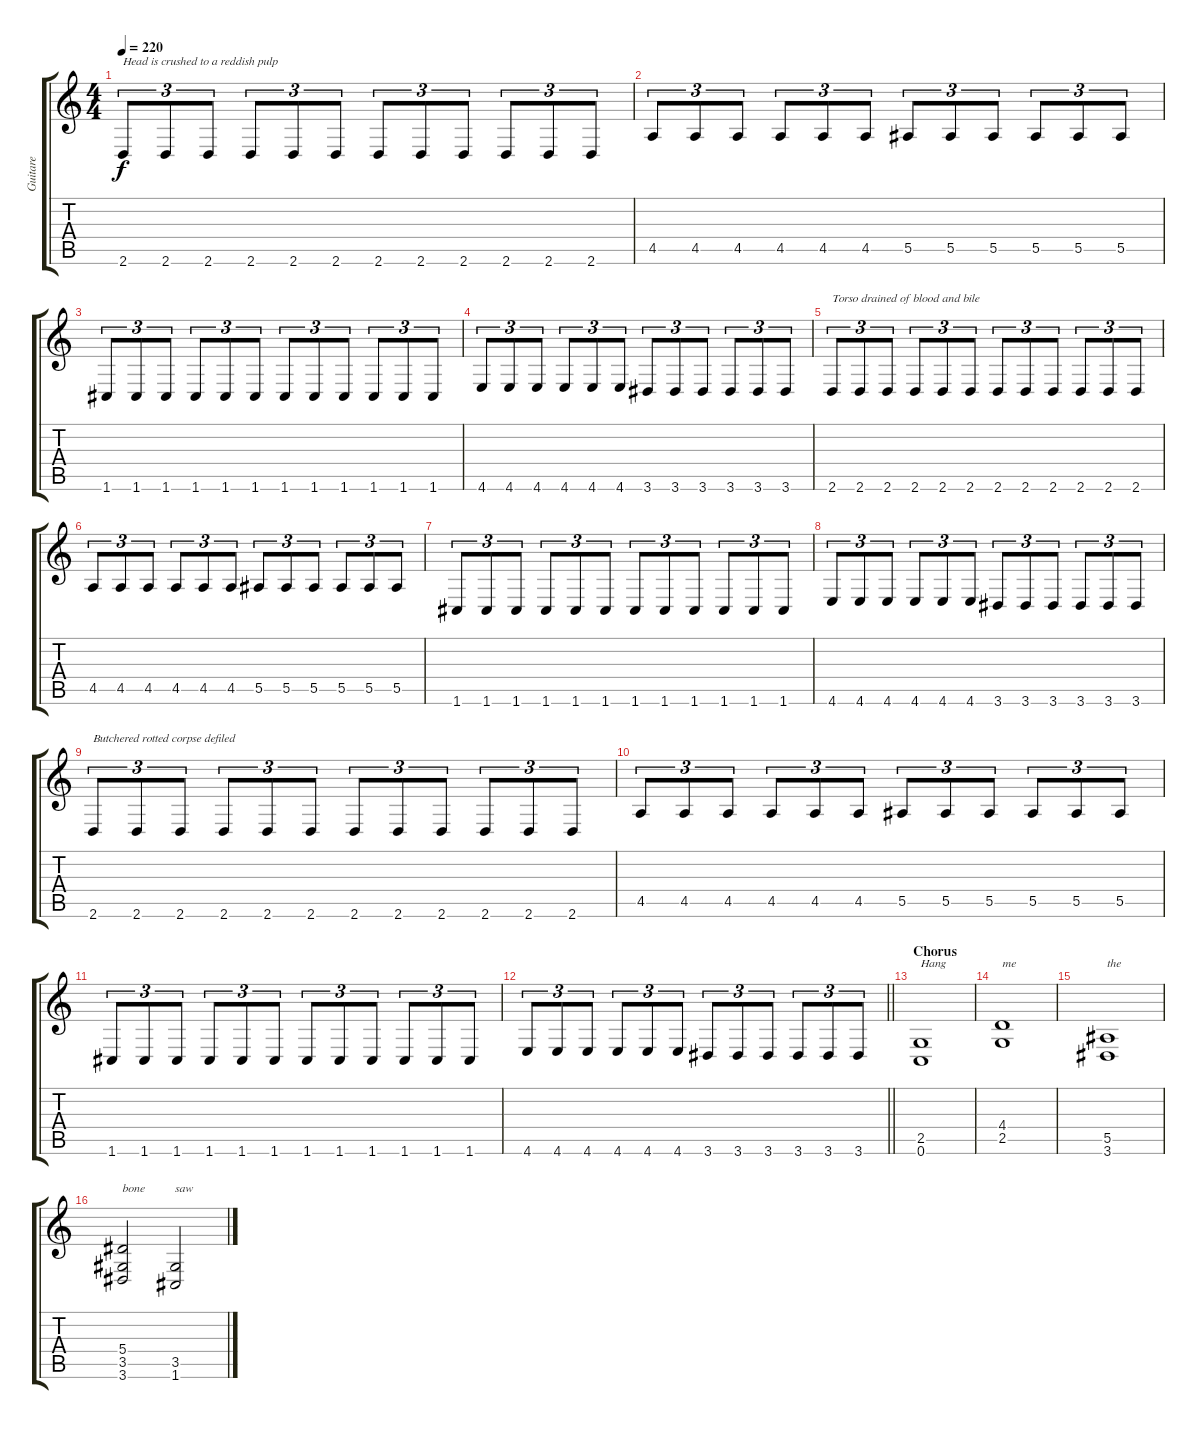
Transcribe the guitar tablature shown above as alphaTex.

\track ("Guitare" "Guitare") {instrument overdrivenguitar}
\staff {score tabs}
\tuning (C4 G3 Eb3 Bb2 F2 C2) {hide}
\ts (4 4)
\tempo 220
\clef g2
\ks c
2.6.8{tu (3 2) txt "Head is crushed to a reddish pulp" dy f} 2.6.8{tu (3 2)} 2.6.8{tu (3 2)} 2.6.8{tu (3 2)} 2.6.8{tu (3 2)} 2.6.8{tu (3 2)} 2.6.8{tu (3 2)} 2.6.8{tu (3 2)} 2.6.8{tu (3 2)} 2.6.8{tu (3 2)} 2.6.8{tu (3 2)} 2.6.8{tu (3 2)} |
4.5.8{tu (3 2)} 4.5.8{tu (3 2)} 4.5.8{tu (3 2)} 4.5.8{tu (3 2)} 4.5.8{tu (3 2)} 4.5.8{tu (3 2)} 5.5.8{tu (3 2)} 5.5.8{tu (3 2)} 5.5.8{tu (3 2)} 5.5.8{tu (3 2)} 5.5.8{tu (3 2)} 5.5.8{tu (3 2)} |
1.6.8{tu (3 2)} 1.6.8{tu (3 2)} 1.6.8{tu (3 2)} 1.6.8{tu (3 2)} 1.6.8{tu (3 2)} 1.6.8{tu (3 2)} 1.6.8{tu (3 2)} 1.6.8{tu (3 2)} 1.6.8{tu (3 2)} 1.6.8{tu (3 2)} 1.6.8{tu (3 2)} 1.6.8{tu (3 2)} |
4.6.8{tu (3 2)} 4.6.8{tu (3 2)} 4.6.8{tu (3 2)} 4.6.8{tu (3 2)} 4.6.8{tu (3 2)} 4.6.8{tu (3 2)} 3.6.8{tu (3 2)} 3.6.8{tu (3 2)} 3.6.8{tu (3 2)} 3.6.8{tu (3 2)} 3.6.8{tu (3 2)} 3.6.8{tu (3 2)} |
2.6.8{tu (3 2) txt "Torso drained of blood and bile"} 2.6.8{tu (3 2)} 2.6.8{tu (3 2)} 2.6.8{tu (3 2)} 2.6.8{tu (3 2)} 2.6.8{tu (3 2)} 2.6.8{tu (3 2)} 2.6.8{tu (3 2)} 2.6.8{tu (3 2)} 2.6.8{tu (3 2)} 2.6.8{tu (3 2)} 2.6.8{tu (3 2)} |
4.5.8{tu (3 2)} 4.5.8{tu (3 2)} 4.5.8{tu (3 2)} 4.5.8{tu (3 2)} 4.5.8{tu (3 2)} 4.5.8{tu (3 2)} 5.5.8{tu (3 2)} 5.5.8{tu (3 2)} 5.5.8{tu (3 2)} 5.5.8{tu (3 2)} 5.5.8{tu (3 2)} 5.5.8{tu (3 2)} |
1.6.8{tu (3 2)} 1.6.8{tu (3 2)} 1.6.8{tu (3 2)} 1.6.8{tu (3 2)} 1.6.8{tu (3 2)} 1.6.8{tu (3 2)} 1.6.8{tu (3 2)} 1.6.8{tu (3 2)} 1.6.8{tu (3 2)} 1.6.8{tu (3 2)} 1.6.8{tu (3 2)} 1.6.8{tu (3 2)} |
4.6.8{tu (3 2)} 4.6.8{tu (3 2)} 4.6.8{tu (3 2)} 4.6.8{tu (3 2)} 4.6.8{tu (3 2)} 4.6.8{tu (3 2)} 3.6.8{tu (3 2)} 3.6.8{tu (3 2)} 3.6.8{tu (3 2)} 3.6.8{tu (3 2)} 3.6.8{tu (3 2)} 3.6.8{tu (3 2)} |
2.6.8{tu (3 2) txt "Butchered rotted corpse defiled"} 2.6.8{tu (3 2)} 2.6.8{tu (3 2)} 2.6.8{tu (3 2)} 2.6.8{tu (3 2)} 2.6.8{tu (3 2)} 2.6.8{tu (3 2)} 2.6.8{tu (3 2)} 2.6.8{tu (3 2)} 2.6.8{tu (3 2)} 2.6.8{tu (3 2)} 2.6.8{tu (3 2)} |
4.5.8{tu (3 2)} 4.5.8{tu (3 2)} 4.5.8{tu (3 2)} 4.5.8{tu (3 2)} 4.5.8{tu (3 2)} 4.5.8{tu (3 2)} 5.5.8{tu (3 2)} 5.5.8{tu (3 2)} 5.5.8{tu (3 2)} 5.5.8{tu (3 2)} 5.5.8{tu (3 2)} 5.5.8{tu (3 2)} |
1.6.8{tu (3 2)} 1.6.8{tu (3 2)} 1.6.8{tu (3 2)} 1.6.8{tu (3 2)} 1.6.8{tu (3 2)} 1.6.8{tu (3 2)} 1.6.8{tu (3 2)} 1.6.8{tu (3 2)} 1.6.8{tu (3 2)} 1.6.8{tu (3 2)} 1.6.8{tu (3 2)} 1.6.8{tu (3 2)} |
\barLineRight lightlight
4.6.8{tu (3 2)} 4.6.8{tu (3 2)} 4.6.8{tu (3 2)} 4.6.8{tu (3 2)} 4.6.8{tu (3 2)} 4.6.8{tu (3 2)} 3.6.8{tu (3 2)} 3.6.8{tu (3 2)} 3.6.8{tu (3 2)} 3.6.8{tu (3 2)} 3.6.8{tu (3 2)} 3.6.8{tu (3 2)} |
\section ("" "Chorus")
(2.5 0.6).1{txt "Hang"} |
(4.4 2.5).1{txt "me"} |
(5.5 3.6).1{txt "the"} |
(5.4 3.5 3.6).2{txt "bone"} (3.5 1.6).2{txt "saw"}
